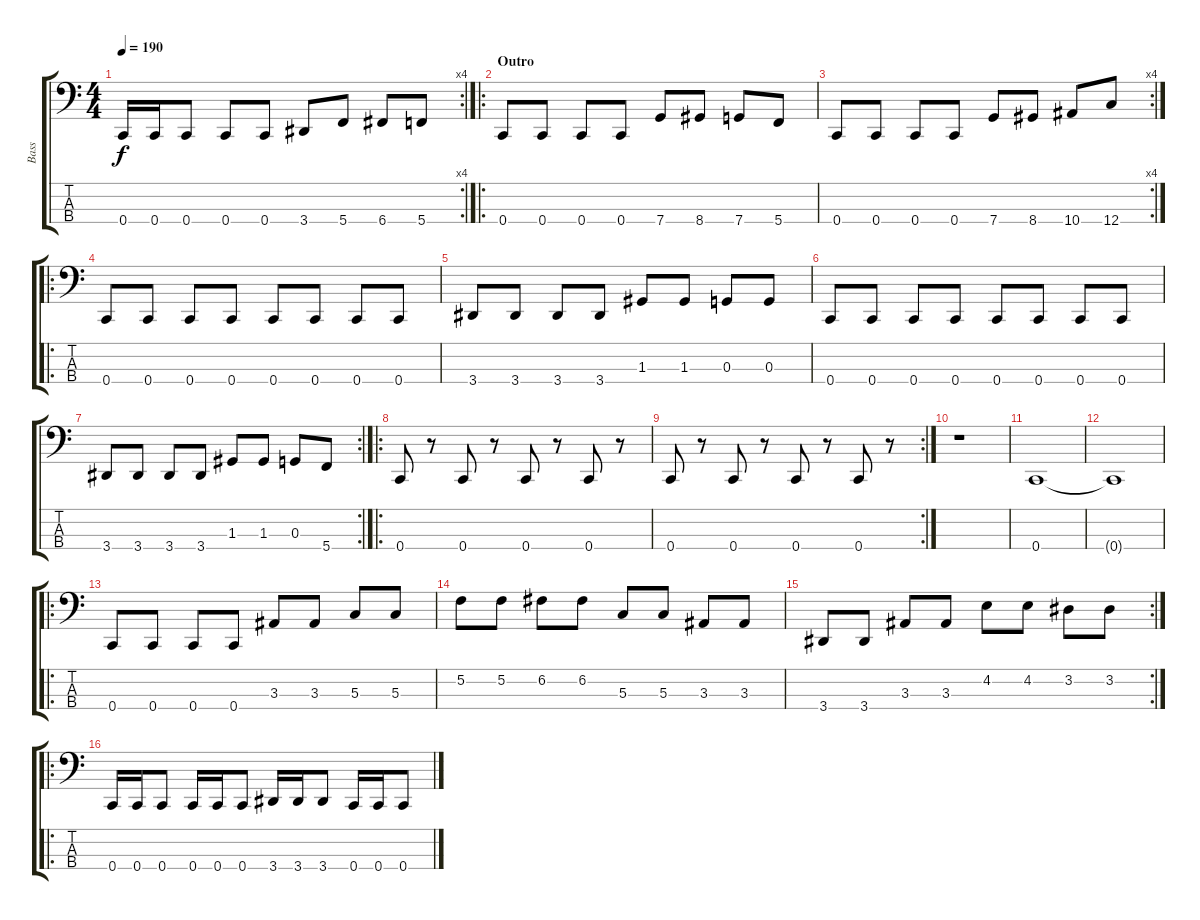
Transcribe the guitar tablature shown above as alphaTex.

\track ("Bass" "Bass") {instrument electricbasspick}
\staff {score tabs}
\tuning (F2 C2 G1 C1) {hide}
\rc 4
\ts (4 4)
\tempo 190
\clef f4
\ks c
0.4.16{dy f} 0.4.16 0.4.8 0.4.8 0.4.8 3.4.8 5.4.8 6.4.8 5.4.8 |
\ro
\section ("" "Outro")
0.4.8 0.4.8 0.4.8 0.4.8 7.4.8 8.4.8 7.4.8 5.4.8 |
\rc 4
0.4.8 0.4.8 0.4.8 0.4.8 7.4.8 8.4.8 10.4.8 12.4.8 |
\ro
0.4.8 0.4.8 0.4.8 0.4.8 0.4.8 0.4.8 0.4.8 0.4.8 |
3.4.8 3.4.8 3.4.8 3.4.8 1.3.8 1.3.8 0.3.8 0.3.8 |
0.4.8 0.4.8 0.4.8 0.4.8 0.4.8 0.4.8 0.4.8 0.4.8 |
\rc 2
3.4.8 3.4.8 3.4.8 3.4.8 1.3.8 1.3.8 0.3.8 5.4.8 |
\ro
0.4.8 r.8 0.4.8 r.8 0.4.8 r.8 0.4.8 r.8 |
\rc 2
0.4.8 r.8 0.4.8 r.8 0.4.8 r.8 0.4.8 r.8 |
r.1 |
0.4.1 |
0.4{t}.1 |
\ro
0.4.8 0.4.8 0.4.8 0.4.8 3.3.8 3.3.8 5.3.8 5.3.8 |
5.2.8 5.2.8 6.2.8 6.2.8 5.3.8 5.3.8 3.3.8 3.3.8 |
\rc 2
3.4.8 3.4.8 3.3.8 3.3.8 4.2.8 4.2.8 3.2.8 3.2.8 |
\ro
0.4.16 0.4.16 0.4.8 0.4.16 0.4.16 0.4.8 3.4.16 3.4.16 3.4.8 0.4.16 0.4.16 0.4.8
